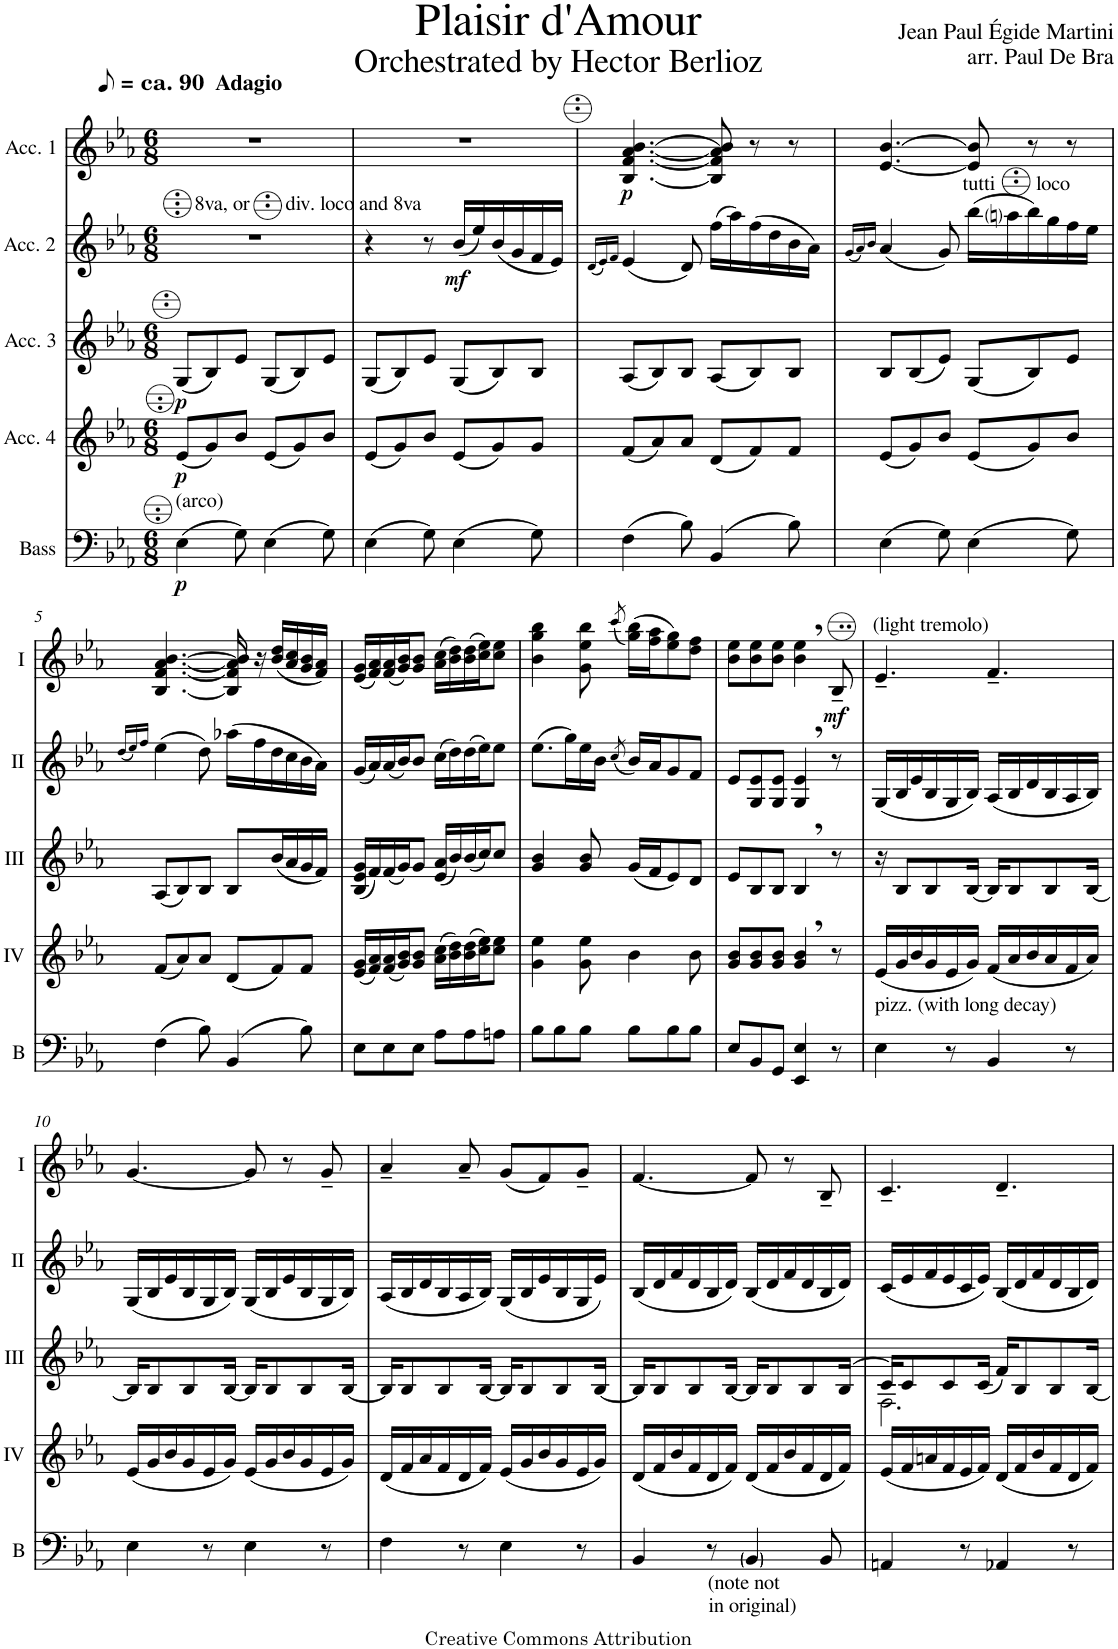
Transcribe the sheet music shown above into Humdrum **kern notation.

**kern	**dynam	**kern	**dynam	**kern	**dynam	**kern	**dynam	**kern	**dynam
*part5	*part5	*part4	*part4	*part3	*part3	*part2	*part2	*part1	*part1
*staff5	*staff5	*staff4	*staff4	*staff3	*staff3	*staff2	*staff2	*staff1	*staff1
*I"Bass	*	*I"Acc. 4	*	*I"Acc. 3	*	*I"Acc. 2	*	*I"Acc. 1	*
*I'B	*	*	*	*	*	*	*	*	*
*clefF4	*	*clefG2	*	*clefG2	*	*clefG2	*	*clefG2	*
*Trd7c12	*	*Trd7c12	*	*	*	*	*	*	*
*k[b-e-a-]	*	*k[b-e-a-]	*	*k[b-e-a-]	*	*k[b-e-a-]	*	*k[b-e-a-]	*
*M6/8	*	*M6/8	*	*M6/8	*	*M6/8	*	*M6/8	*
=1	=1	=1	=1	=1	=1	=1	=1	=1	=1
!	!	!	!	!	!	!	!	!LO:TX:a:B:t=ca. 90	!
!	!	!	!	!	!	!	!	!LO:TX:a:B:t=Adagio	!
!LO:TX:a:t=(arco)	!	!	!	!	!	!	!	!	!
!	!LO:DY:b	!	!LO:DY:b	!	!LO:DY:b	!	!	!	!
(4E-\	p	(8e-/L	p	(8G/L	p	2.r	.	2.r	.
.	.	8g/)	.	8B-/)	.	.	.	.	.
8G\)	.	8b-/J	.	8e-/J	.	.	.	.	.
(4E-\	.	(8e-/L	.	(8G/L	.	.	.	.	.
.	.	8g/)	.	8B-/)	.	.	.	.	.
8G\)	.	8b-/J	.	8e-/J	.	.	.	.	.
=2	=2	=2	=2	=2	=2	=2	=2	=2	=2
(4E-\	.	(8e-/L	.	(8G/L	.	4r	.	2.r	.
.	.	8g/)	.	8B-/)	.	.	.	.	.
8G\)	.	8b-/J	.	8e-/J	.	8r	.	.	.
!	!	!	!	!	!	!LO:TX:a:t=8va, or       div. loco and 8va	!	!	!
!	!	!	!	!	!	!	!LO:DY:b	!	!
(4E-\	.	(8e-/L	.	(8G/L	.	(16b-/LL	mf	.	.
.	.	.	.	.	.	16ee-/)	.	.	.
.	.	8g/)	.	8B-/)	.	(16b-/	.	.	.
.	.	.	.	.	.	16g/	.	.	.
8G\)	.	8g/J	.	8B-/J	.	16f/	.	.	.
.	.	.	.	.	.	16e-/JJ)	.	.	.
=3	=3	=3	=3	=3	=3	=3	=3	=3	=3
.	.	.	.	.	.	(16qd/LL	.	.	.
.	.	.	.	.	.	16qe-/)	.	.	.
.	.	.	.	.	.	16qf/JJ	.	.	.
!	!	!	!	!	!	!	!	!	!LO:DY:b
(4F\	.	(8f/L	.	(8A-/L	.	(4e-/	.	[4.B-/ [4.f/ [4.a-/ [4.b-/	p
.	.	8a-/)	.	8B-/)	.	.	.	.	.
8B-\)	.	8a-/J	.	8B-/J	.	8d/)	.	.	.
(4BB-/	.	(8d/L	.	(8A-/L	.	(16ff\LL	.	8B-/] 8f/] 8a-/] 8b-/]	.
.	.	.	.	.	.	16aa-\)	.	.	.
.	.	8f/)	.	8B-/)	.	(16ff\	.	8r	.
.	.	.	.	.	.	16dd\	.	.	.
8B-\)	.	8f/J	.	8B-/J	.	16b-\	.	8r	.
.	.	.	.	.	.	16a-\JJ)	.	.	.
=4	=4	=4	=4	=4	=4	=4	=4	=4	=4
.	.	.	.	.	.	(16qg/LL	.	.	.
.	.	.	.	.	.	16qa-/)	.	.	.
.	.	.	.	.	.	16qb-/JJ	.	.	.
*	*	*	*	*	*	*	*	*^	*
(4E-\	.	(8e-/L	.	8B-/L	.	(4a-/	.	[<4.e-/ [4.b-/	2ryy	.
.	.	8g/)	.	(8B-/	.	.	.	.	.	.
8G\)	.	8b-/J	.	8e-/J)	.	8g/)	.	.	.	.
!	!	!	!	!	!	!LO:TX:a:t=tutti        loco	!	!	!	!
(4E-\	.	(8e-/L	.	(8G/L	.	(16bb-\LL	.	8e-/] 8b-/]	.	.
.	.	.	.	.	.	16aani\	.	.	.	.
.	.	8g/)	.	8B-/)	.	16bb-\)	.	8r	8ryy	.
.	.	.	.	.	.	16gg\	.	.	.	.
8G\)	.	8b-/J	.	8e-/J	.	16ff\	.	8r	8ryy	.
.	.	.	.	.	.	16ee-\JJ	.	.	.	.
*	*	*	*	*	*	*	*	*v	*v	*
!!LO:LB:g=z
=5	=5	=5	=5	=5	=5	=5	=5	=5	=5
.	.	.	.	.	.	(16qdd/LL	.	.	.
.	.	.	.	.	.	16qee-/)	.	.	.
.	.	.	.	.	.	16qff/JJ	.	.	.
(4F\	.	(8f/L	.	(8A-/L	.	(4ee-\	.	[4.B-/ [4.f/ [4.a-/ [4.b-/	.
.	.	8a-/)	.	8B-/)	.	.	.	.	.
8B-\)	.	8a-/J	.	8B-/J	.	8dd\)	.	.	.
(4BB-/	.	(8d/L	.	8B-/L	.	(16aa-X\LL	.	16B-/] 16f/] 16a-/] 16b-/]	.
.	.	.	.	.	.	16ff\	.	16r	.
.	.	8f/)	.	(16b-/L	.	16dd\	.	(16b-/ 16dd/LL	.
.	.	.	.	16a-/	.	16cc\	.	16a-/ 16cc/	.
8B-\)	.	8f/J	.	16g/	.	16b-\	.	16g/ 16b-/	.
.	.	.	.	16f/JJ)	.	16a-\JJ)	.	16f/ 16a-/JJ)	.
=6	=6	=6	=6	=6	=6	=6	=6	=6	=6
8E-\L	.	(16e-/ 16g/LL	.	(16B-/ 16e-/ 16g/LL	.	(16g/LL	.	(16e-/ 16g/LL	.
.	.	16f/ 16a-/)	.	16f/)	.	16a-/)	.	16f/ 16a-/)	.
8E-\	.	(16f/ 16a-/	.	(16f/	.	(16a-/	.	(16f/ 16a-/	.
.	.	16g/ 16b-/J)	.	16g/J)	.	16b-/J)	.	16g/ 16b-/J)	.
8E-\J	.	8g/ 8b-/J	.	8g/J	.	8b-/J	.	8g/ 8b-/J	.
8A-\L	.	(16a-\ 16cc\LL	.	(16e-/ 16a-/LL	.	(16cc\LL	.	(16a-\ 16cc\LL	.
.	.	16b-\ 16dd\)	.	16b-/)	.	16dd\)	.	16b-\ 16dd\)	.
8A-\	.	(16b-\ 16dd\	.	(16b-/	.	(16dd\	.	(16b-\ 16dd\	.
.	.	16cc\ 16ee-\J)	.	16cc/J)	.	16ee-\J)	.	16cc\ 16ee-\J)	.
8An\J	.	8cc\ 8ee-\J	.	8cc/J	.	8ee-\J	.	8cc\ 8ee-\J	.
=7	=7	=7	=7	=7	=7	=7	=7	=7	=7
8B-\L	.	4g\ 4ee-\	.	4g/ 4b-/	.	(8.ee-\L	.	4b-\ 4gg\ 4bb-\	.
8B-\	.	.	.	.	.	.	.	.	.
.	.	.	.	.	.	16gg\L)	.	.	.
8B-\J	.	8g\ 8ee-\	.	8g/ 8b-/	.	16ee-\	.	8g\ 8ee-\ 8bb-\	.
.	.	.	.	.	.	16b-\JJ	.	.	.
.	.	.	.	.	.	(8qcc/	.	(8qccc/	.
8B-\L	.	4b-\	.	(16g/LL	.	16b-/LL)	.	(16gg\ 16bb-\LL)	.
.	.	.	.	16f/J	.	16a-/J	.	16ff\ 16aa-\J	.
8B-\	.	.	.	8e-/)	.	8g/	.	8ee-\ 8gg\)	.
8B-\J	.	8b-\	.	8d/J	.	8f/J	.	8dd\ 8ff\J	.
=8	=8	=8	=8	=8	=8	=8	=8	=8	=8
8E-/L	.	8g/ 8b-/L	.	8e-/L	.	8e-/L	.	8b-\ 8ee-\L	.
8BB-/	.	8g/ 8b-/	.	8B-/	.	8G/ 8e-/	.	8b-\ 8ee-\	.
8GG/J	.	8g/ 8b-/J	.	8B-/J	.	8G/ 8e-/J	.	8b-\ 8ee-\J	.
4EE-/ 4E-/	.	4g/, 4b-/,	.	4B-,/	.	4G/, 4e-/,	.	4b-\, 4ee-\,	.
!	!	!	!	!	!	!	!	!	!LO:DY:b
8r	.	8r	.	8r	.	8r	.	8B-~/	mf
=9	=9	=9	=9	=9	=9	=9	=9	=9	=9
!	!	!	!	!	!	!	!	!LO:TX:a:t=(light tremolo)	!
!LO:TX:a:t=pizz. (with long decay)	!	!	!	!	!	!	!	!	!
4E-\	.	(16e-/LL	.	16r	.	(16G/LL	.	4.e-~/	.
.	.	16g/	.	8B-/L	.	16B-/	.	.	.
.	.	16b-/	.	.	.	16e-/	.	.	.
.	.	16g/	.	8B-/	.	16B-/	.	.	.
8r	.	16e-/	.	.	.	16G/	.	.	.
.	.	16g/JJ)	.	[16B-/Jk	.	16B-/JJ)	.	.	.
4BB-/	.	(16f/LL	.	16B-/KL]	.	(16A-/LL	.	4.f~/	.
.	.	16a-/	.	8B-/	.	16B-/	.	.	.
.	.	16b-/	.	.	.	16d/	.	.	.
.	.	16a-/	.	8B-/	.	16B-/	.	.	.
8r	.	16f/	.	.	.	16A-/	.	.	.
.	.	16a-/JJ)	.	[16B-/Jk	.	16B-/JJ)	.	.	.
!!LO:LB:g=z
=10	=10	=10	=10	=10	=10	=10	=10	=10	=10
4E-\	.	(16e-/LL	.	16B-/KL]	.	(16G/LL	.	[4.g/	.
.	.	16g/	.	8B-/	.	16B-/	.	.	.
.	.	16b-/	.	.	.	16e-/	.	.	.
.	.	16g/	.	8B-/	.	16B-/	.	.	.
8r	.	16e-/	.	.	.	16G/	.	.	.
.	.	16g/JJ)	.	[16B-/Jk	.	16B-/JJ)	.	.	.
4E-\	.	(16e-/LL	.	16B-/KL]	.	(16G/LL	.	8g/]	.
.	.	16g/	.	8B-/	.	16B-/	.	.	.
.	.	16b-/	.	.	.	16e-/	.	8r	.
.	.	16g/	.	8B-/	.	16B-/	.	.	.
8r	.	16e-/	.	.	.	16G/	.	8g~/	.
.	.	16g/JJ)	.	[16B-/Jk	.	16B-/JJ)	.	.	.
=11	=11	=11	=11	=11	=11	=11	=11	=11	=11
4F\	.	(16d/LL	.	16B-/KL]	.	(16A-/LL	.	4a-~/	.
.	.	16f/	.	8B-/	.	16B-/	.	.	.
.	.	16a-/	.	.	.	16d/	.	.	.
.	.	16f/	.	8B-/	.	16B-/	.	.	.
8r	.	16d/	.	.	.	16A-/	.	8a-~/	.
.	.	16f/JJ)	.	[16B-/Jk	.	16B-/JJ)	.	.	.
4E-\	.	(16e-/LL	.	16B-/KL]	.	(16G/LL	.	(8g/L	.
.	.	16g/	.	8B-/	.	16B-/	.	.	.
.	.	16b-/	.	.	.	16e-/	.	8f/)	.
.	.	16g/	.	8B-/	.	16B-/	.	.	.
8r	.	16e-/	.	.	.	16G/	.	8g~/J	.
.	.	16g/JJ)	.	[16B-/Jk	.	16e-/JJ)	.	.	.
=12	=12	=12	=12	=12	=12	=12	=12	=12	=12
4BB-/	.	(16d/LL	.	16B-/KL]	.	(16B-/LL	.	[4.f/	.
.	.	16f/	.	8B-/	.	16d/	.	.	.
.	.	16b-/	.	.	.	16f/	.	.	.
.	.	16f/	.	8B-/	.	16d/	.	.	.
8r	.	16d/	.	.	.	16B-/	.	.	.
.	.	16f/JJ)	.	[16B-/Jk	.	16d/JJ)	.	.	.
!LO:TX:b:t=(note not	!	!	!	!	!	!	!	!	!
!LO:TX:b:t=in original)	!	!	!	!	!	!	!	!	!
4BB-/	.	(16d/LL	.	16B-/KL]	.	(16B-/LL	.	8f/]	.
.	.	16f/	.	8B-/	.	16d/	.	.	.
.	.	16b-/	.	.	.	16f/	.	8r	.
.	.	16f/	.	8B-/	.	16d/	.	.	.
8BB-/	.	16d/	.	.	.	16B-/	.	8B-~/	.
.	.	16f/JJ)	.	(16B-/Jk	.	16d/JJ)	.	.	.
=13	=13	=13	=13	=13	=13	=13	=13	=13	=13
*	*	*	*	*^	*	*	*	*	*
4AAn/	.	(16e-/LL	.	16c/KL)	2.F\	.	(16c/LL	.	4.c~/	.
.	.	16f/	.	8c/	.	.	16e-/	.	.	.
.	.	16an/	.	.	.	.	16f/	.	.	.
.	.	16f/	.	8c/	.	.	16e-/	.	.	.
8r	.	16e-/	.	.	.	.	16c/	.	.	.
.	.	16f/JJ)	.	(<16c/Jk	.	.	16e-/JJ)	.	.	.
4AA-X/	.	(16d/LL	.	16f/KL)	.	.	(16B-/LL	.	4.d~/	.
.	.	16f/	.	8B-/	.	.	16d/	.	.	.
.	.	16b-/	.	.	.	.	16f/	.	.	.
.	.	16f/	.	8B-/	.	.	16d/	.	.	.
8r	.	16d/	.	.	.	.	16B-/	.	.	.
.	.	16f/JJ)	.	[<16B-/Jk	.	.	16d/JJ)	.	.	.
*	*	*	*	*v	*v	*	*	*	*	*
=	=	=	=	=	=	=	=	=	=
*-	*-	*-	*-	*-	*-	*-	*-	*-	*-
